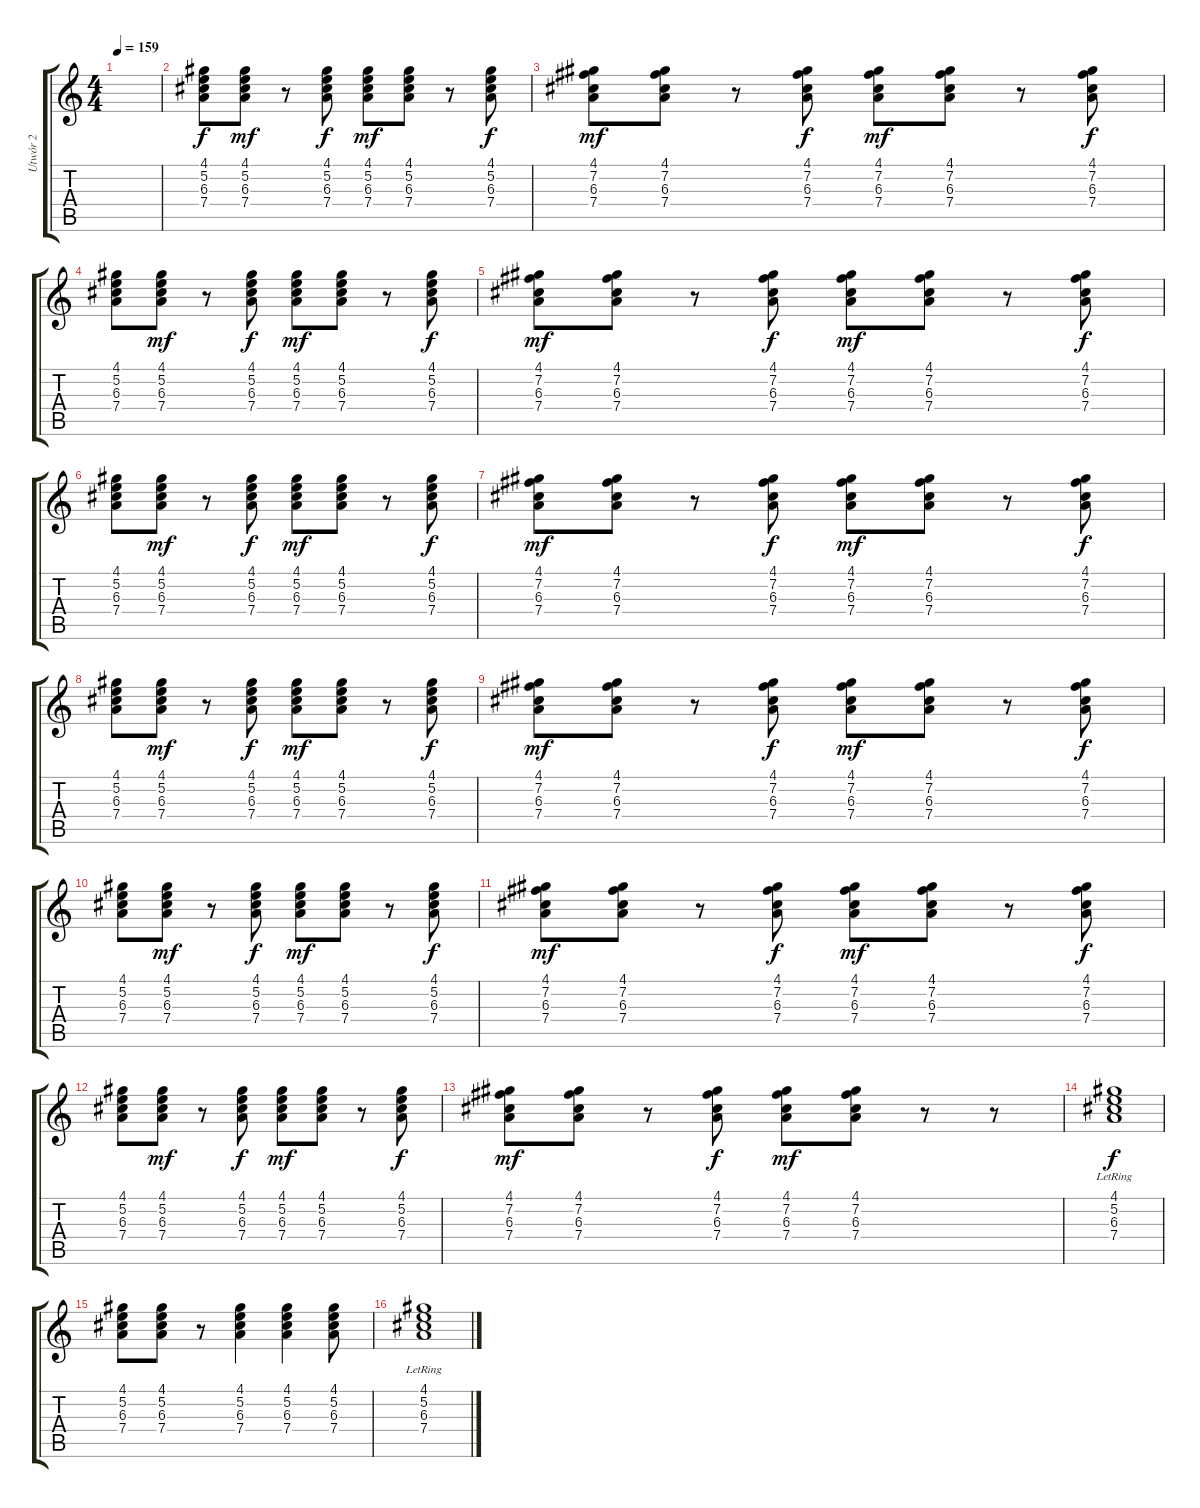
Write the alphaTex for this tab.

\track ("Utwór 2" "Utwór 2") {instrument electricguitarclean}
\staff {score tabs}
\tuning (E4 B3 G3 D3 A2 E2) {hide}
\ts (4 4)
\tempo 159
\clef g2
\ks c
|
(4.1 5.2 6.3 7.4).8{dy f} (4.1 5.2 6.3 7.4).8{dy mf} r.8 (4.1 5.2 6.3 7.4).8{dy f} (4.1 5.2 6.3 7.4).8{dy mf} (4.1 5.2 6.3 7.4).8 r.8 (4.1 5.2 6.3 7.4).8{dy f} |
(4.1 7.2 6.3 7.4).8{dy mf} (4.1 7.2 6.3 7.4).8 r.8 (4.1 7.2 6.3 7.4).8{dy f} (4.1 7.2 6.3 7.4).8{dy mf} (4.1 7.2 6.3 7.4).8 r.8 (4.1 7.2 6.3 7.4).8{dy f} |
(4.1 5.2 6.3 7.4).8 (4.1 5.2 6.3 7.4).8{dy mf} r.8 (4.1 5.2 6.3 7.4).8{dy f} (4.1 5.2 6.3 7.4).8{dy mf} (4.1 5.2 6.3 7.4).8 r.8 (4.1 5.2 6.3 7.4).8{dy f} |
(4.1 7.2 6.3 7.4).8{dy mf} (4.1 7.2 6.3 7.4).8 r.8 (4.1 7.2 6.3 7.4).8{dy f} (4.1 7.2 6.3 7.4).8{dy mf} (4.1 7.2 6.3 7.4).8 r.8 (4.1 7.2 6.3 7.4).8{dy f} |
(4.1 5.2 6.3 7.4).8 (4.1 5.2 6.3 7.4).8{dy mf} r.8 (4.1 5.2 6.3 7.4).8{dy f} (4.1 5.2 6.3 7.4).8{dy mf} (4.1 5.2 6.3 7.4).8 r.8 (4.1 5.2 6.3 7.4).8{dy f} |
(4.1 7.2 6.3 7.4).8{dy mf} (4.1 7.2 6.3 7.4).8 r.8 (4.1 7.2 6.3 7.4).8{dy f} (4.1 7.2 6.3 7.4).8{dy mf} (4.1 7.2 6.3 7.4).8 r.8 (4.1 7.2 6.3 7.4).8{dy f} |
(4.1 5.2 6.3 7.4).8 (4.1 5.2 6.3 7.4).8{dy mf} r.8 (4.1 5.2 6.3 7.4).8{dy f} (4.1 5.2 6.3 7.4).8{dy mf} (4.1 5.2 6.3 7.4).8 r.8 (4.1 5.2 6.3 7.4).8{dy f} |
(4.1 7.2 6.3 7.4).8{dy mf} (4.1 7.2 6.3 7.4).8 r.8 (4.1 7.2 6.3 7.4).8{dy f} (4.1 7.2 6.3 7.4).8{dy mf} (4.1 7.2 6.3 7.4).8 r.8 (4.1 7.2 6.3 7.4).8{dy f} |
(4.1 5.2 6.3 7.4).8 (4.1 5.2 6.3 7.4).8{dy mf} r.8 (4.1 5.2 6.3 7.4).8{dy f} (4.1 5.2 6.3 7.4).8{dy mf} (4.1 5.2 6.3 7.4).8 r.8 (4.1 5.2 6.3 7.4).8{dy f} |
(4.1 7.2 6.3 7.4).8{dy mf} (4.1 7.2 6.3 7.4).8 r.8 (4.1 7.2 6.3 7.4).8{dy f} (4.1 7.2 6.3 7.4).8{dy mf} (4.1 7.2 6.3 7.4).8 r.8 (4.1 7.2 6.3 7.4).8{dy f} |
(4.1 5.2 6.3 7.4).8 (4.1 5.2 6.3 7.4).8{dy mf} r.8 (4.1 5.2 6.3 7.4).8{dy f} (4.1 5.2 6.3 7.4).8{dy mf} (4.1 5.2 6.3 7.4).8 r.8 (4.1 5.2 6.3 7.4).8{dy f} |
(4.1 7.2 6.3 7.4).8{dy mf} (4.1 7.2 6.3 7.4).8 r.8 (4.1 7.2 6.3 7.4).8{dy f} (4.1 7.2 6.3 7.4).8{dy mf} (4.1 7.2 6.3 7.4).8 r.8 r.8 |
(4.1{lr} 5.2{lr} 6.3{lr} 7.4{lr}).1{dy f} |
(4.1 5.2 6.3 7.4).8 (4.1 5.2 6.3 7.4).8 r.8 (4.1 5.2 6.3 7.4).4 (4.1 5.2 6.3 7.4).4 (4.1 5.2 6.3 7.4).8 |
(4.1{lr} 5.2{lr} 6.3{lr} 7.4{lr}).1
